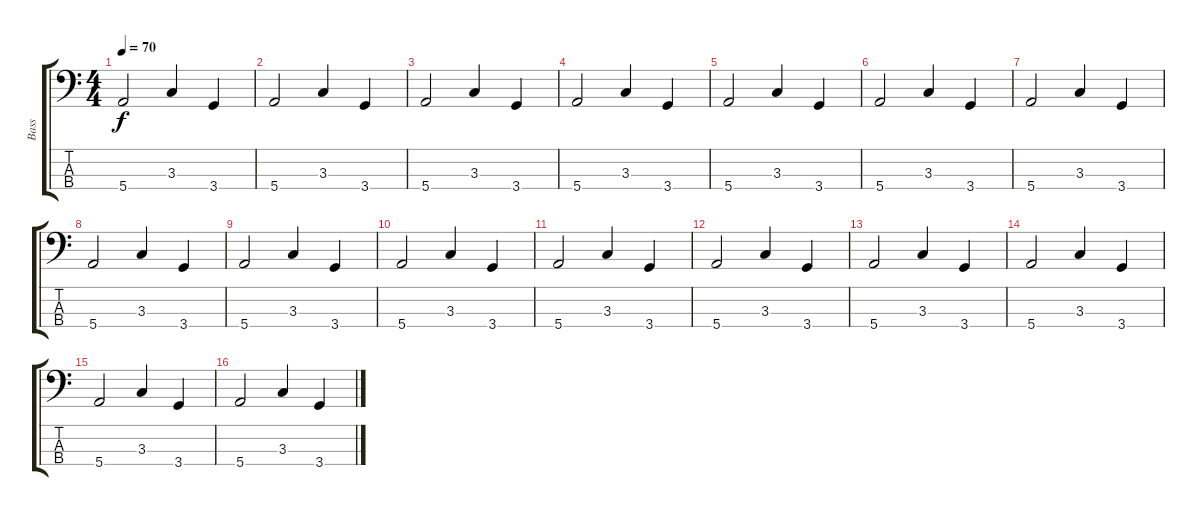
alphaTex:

\track ("Bass" "Bass") {instrument electricbassfinger}
\staff {score tabs}
\tuning (G2 D2 A1 E1) {hide}
\ts (4 4)
\tempo 70
\clef f4
\ks c
5.4.2{dy f} 3.3.4 3.4.4 |
5.4.2 3.3.4 3.4.4 |
5.4.2 3.3.4 3.4.4 |
5.4.2 3.3.4 3.4.4 |
5.4.2 3.3.4 3.4.4 |
5.4.2 3.3.4 3.4.4 |
5.4.2 3.3.4 3.4.4 |
5.4.2 3.3.4 3.4.4 |
5.4.2 3.3.4 3.4.4 |
5.4.2 3.3.4 3.4.4 |
5.4.2 3.3.4 3.4.4 |
5.4.2 3.3.4 3.4.4 |
5.4.2 3.3.4 3.4.4 |
5.4.2 3.3.4 3.4.4 |
5.4.2 3.3.4 3.4.4 |
5.4.2 3.3.4 3.4.4
